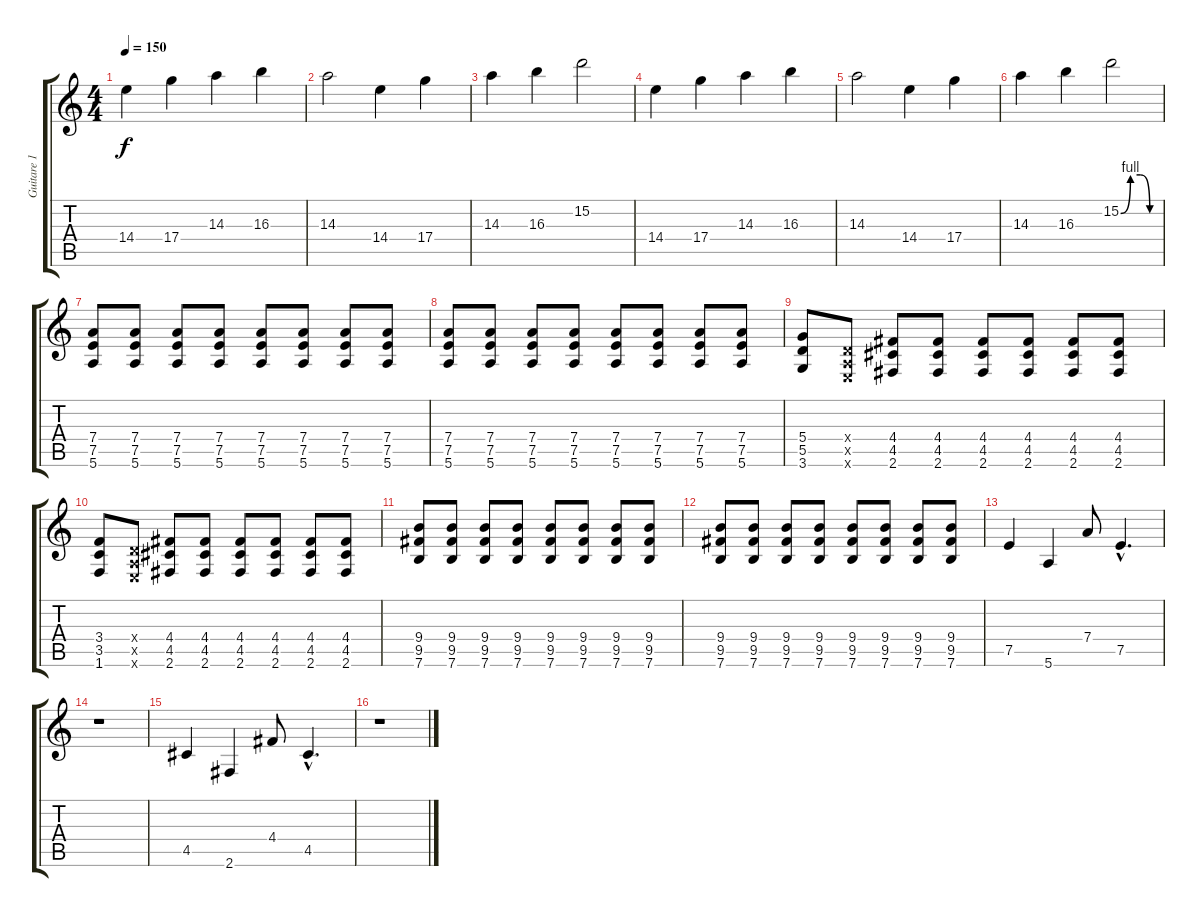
\track ("Guitare 1" "Guitare 1") {instrument distortionguitar}
\staff {score tabs}
\tuning (E4 B3 G3 D3 A2 E2) {hide}
\ts (4 4)
\tempo 150
\clef g2
\ks c
14.4.4{dy f} 17.4.4 14.3.4 16.3.4 |
14.3.2 14.4.4 17.4.4 |
14.3.4 16.3.4 15.2.2 |
14.4.4 17.4.4 14.3.4 16.3.4 |
14.3.2 14.4.4 17.4.4 |
14.3.4 16.3.4 15.2{be (custom 0 0 15 4 30 4 45 0 60 0)}.2 |
(7.4 7.5 5.6).8 (7.4 7.5 5.6).8 (7.4 7.5 5.6).8 (7.4 7.5 5.6).8 (7.4 7.5 5.6).8 (7.4 7.5 5.6).8 (7.4 7.5 5.6).8 (7.4 7.5 5.6).8 |
(7.4 7.5 5.6).8 (7.4 7.5 5.6).8 (7.4 7.5 5.6).8 (7.4 7.5 5.6).8 (7.4 7.5 5.6).8 (7.4 7.5 5.6).8 (7.4 7.5 5.6).8 (7.4 7.5 5.6).8 |
(5.4 5.5 3.6).8 (0.4{x} 0.5{x} 0.6{x}).8 (4.4 4.5 2.6).8 (4.4 4.5 2.6).8 (4.4 4.5 2.6).8 (4.4 4.5 2.6).8 (4.4 4.5 2.6).8 (4.4 4.5 2.6).8 |
(3.4 3.5 1.6).8 (0.4{x} 0.5{x} 0.6{x}).8 (4.4 4.5 2.6).8 (4.4 4.5 2.6).8 (4.4 4.5 2.6).8 (4.4 4.5 2.6).8 (4.4 4.5 2.6).8 (4.4 4.5 2.6).8 |
(9.4 9.5 7.6).8 (9.4 9.5 7.6).8 (9.4 9.5 7.6).8 (9.4 9.5 7.6).8 (9.4 9.5 7.6).8 (9.4 9.5 7.6).8 (9.4 9.5 7.6).8 (9.4 9.5 7.6).8 |
(9.4 9.5 7.6).8 (9.4 9.5 7.6).8 (9.4 9.5 7.6).8 (9.4 9.5 7.6).8 (9.4 9.5 7.6).8 (9.4 9.5 7.6).8 (9.4 9.5 7.6).8 (9.4 9.5 7.6).8 |
7.5.4 5.6.4 7.4.8 7.5{hac}.4{d} |
r.1 |
4.5.4 2.6.4 4.4.8 4.5{hac}.4{d} |
r.1
